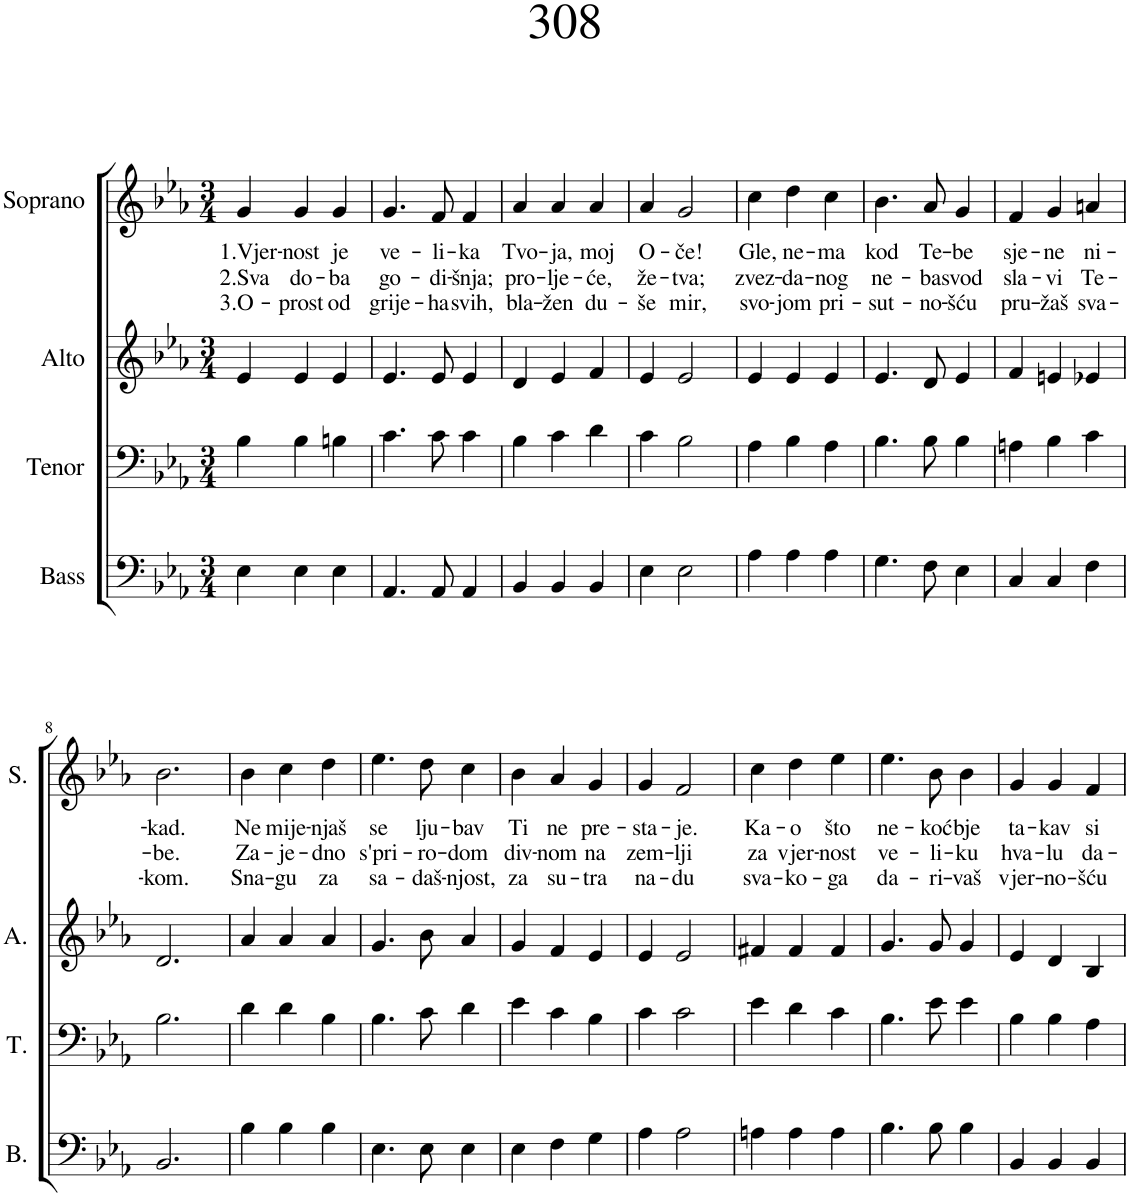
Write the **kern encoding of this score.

**kern	**kern	**kern	**kern	**text	**text	**text
*part4	*part3	*part2	*part1	*part1	*part1	*part1
*staff4	*staff3	*staff2	*staff1	*staff1	*staff1	*staff1
*I"Bass	*I"Tenor	*I"Alto	*I"Soprano	*	*	*
*I'B.	*I'T.	*I'A.	*I'S.	*	*	*
*clefF4	*clefF4	*clefG2	*clefG2	*	*	*
*k[b-e-a-]	*k[b-e-a-]	*k[b-e-a-]	*k[b-e-a-]	*	*	*
*M3/4	*M3/4	*M3/4	*M3/4	*	*	*
=1	=1	=1	=1	=1	=1	=1
!	!	!	!	!LO:LY:b	!LO:LY:b	!LO:LY:b
4E-\	4B-\	4e-/	4g/	1.Vjer-	2.Sva	3.O-
!	!	!	!	!LO:LY:b	!LO:LY:b	!LO:LY:b
4E-\	4B-\	4e-/	4g/	-nost	do-	-prost
!	!	!	!	!LO:LY:b	!LO:LY:b	!LO:LY:b
4E-\	4Bn\	4e-/	4g/	je	-ba	od
=2	=2	=2	=2	=2	=2	=2
!	!	!	!	!LO:LY:b	!LO:LY:b	!LO:LY:b
4.AA-/	4.c\	4.e-/	4.g/	ve-	go-	grije-
!	!	!	!	!LO:LY:b	!LO:LY:b	!LO:LY:b
8AA-/	8c\	8e-/	8f/	-li-	-di-	-ha
!	!	!	!	!LO:LY:b	!LO:LY:b	!LO:LY:b
4AA-/	4c\	4e-/	4f/	-ka	-šnja;	svih,
=3	=3	=3	=3	=3	=3	=3
!	!	!	!	!LO:LY:b	!LO:LY:b	!LO:LY:b
4BB-/	4B-\	4d/	4a-/	Tvo-	pro-	bla-
!	!	!	!	!LO:LY:b	!LO:LY:b	!LO:LY:b
4BB-/	4c\	4e-/	4a-/	-ja,	-lje-	-žen
!	!	!	!	!LO:LY:b	!LO:LY:b	!LO:LY:b
4BB-/	4d\	4f/	4a-/	moj	-će,	du-
=4	=4	=4	=4	=4	=4	=4
!	!	!	!	!LO:LY:b	!LO:LY:b	!LO:LY:b
4E-\	4c\	4e-/	4a-/	O-	že-	-še
!	!	!	!	!LO:LY:b	!LO:LY:b	!LO:LY:b
2E-\	2B-\	2e-/	2g/	-če!	-tva;	mir,
=5	=5	=5	=5	=5	=5	=5
!	!	!	!	!LO:LY:b	!LO:LY:b	!LO:LY:b
4A-\	4A-\	4e-/	4cc\	Gle,	zvez-	svo-
!	!	!	!	!LO:LY:b	!LO:LY:b	!LO:LY:b
4A-\	4B-\	4e-/	4dd\	ne-	-da-	-jom
!	!	!	!	!LO:LY:b	!LO:LY:b	!LO:LY:b
4A-\	4A-\	4e-/	4cc\	-ma	-nog	pri-
=6	=6	=6	=6	=6	=6	=6
!	!	!	!	!LO:LY:b	!LO:LY:b	!LO:LY:b
4.G\	4.B-\	4.e-/	4.b-\	kod	ne-	-sut-
!	!	!	!	!LO:LY:b	!LO:LY:b	!LO:LY:b
8F\	8B-\	8d/	8a-/	Te-	-ba	-no-
!	!	!	!	!LO:LY:b	!LO:LY:b	!LO:LY:b
4E-\	4B-\	4e-/	4g/	-be	svod	-šću
=7	=7	=7	=7	=7	=7	=7
!	!	!	!	!LO:LY:b	!LO:LY:b	!LO:LY:b
4C/	4An\	4f/	4f/	sje-	sla-	pru-
!	!	!	!	!LO:LY:b	!LO:LY:b	!LO:LY:b
4C/	4B-\	4en/	4g/	-ne	-vi	-žaš
!	!	!	!	!LO:LY:b	!LO:LY:b	!LO:LY:b
4F\	4c\	4e-X/	4an/	ni-	Te-	sva-
!!LO:LB:g=z
=8	=8	=8	=8	=8	=8	=8
!	!	!	!	!LO:LY:b	!LO:LY:b	!LO:LY:b
2.BB-/	2.B-\	2.d/	2.b-\	-kad.	-be.	-kom.
=9	=9	=9	=9	=9	=9	=9
!	!	!	!	!LO:LY:b	!LO:LY:b	!LO:LY:b
4B-\	4d\	4a-/	4b-\	Ne	Za-	Sna-
!	!	!	!	!LO:LY:b	!LO:LY:b	!LO:LY:b
4B-\	4d\	4a-/	4cc\	mije-	-je-	-gu
!	!	!	!	!LO:LY:b	!LO:LY:b	!LO:LY:b
4B-\	4B-\	4a-/	4dd\	-njaš	-dno	za
=10	=10	=10	=10	=10	=10	=10
!	!	!	!	!LO:LY:b	!LO:LY:b	!LO:LY:b
4.E-\	4.B-\	4.g/	4.ee-\	se	s'pri-	sa-
!	!	!	!	!LO:LY:b	!LO:LY:b	!LO:LY:b
8E-\	8c\	8b-\	8dd\	lju-	-ro-	-daš-
!	!	!	!	!LO:LY:b	!LO:LY:b	!LO:LY:b
4E-\	4d\	4a-/	4cc\	-bav	-dom	-njost,
=11	=11	=11	=11	=11	=11	=11
!	!	!	!	!LO:LY:b	!LO:LY:b	!LO:LY:b
4E-\	4e-\	4g/	4b-\	Ti	div-	za
!	!	!	!	!LO:LY:b	!LO:LY:b	!LO:LY:b
4F\	4c\	4f/	4a-/	ne	-nom	su-
!	!	!	!	!LO:LY:b	!LO:LY:b	!LO:LY:b
4G\	4B-\	4e-/	4g/	pre-	na	-tra
=12	=12	=12	=12	=12	=12	=12
!	!	!	!	!LO:LY:b	!LO:LY:b	!LO:LY:b
4A-\	4c\	4e-/	4g/	-sta-	zem-	na-
!	!	!	!	!LO:LY:b	!LO:LY:b	!LO:LY:b
2A-\	2c\	2e-/	2f/	-je.	-lji	-du
=13	=13	=13	=13	=13	=13	=13
!	!	!	!	!LO:LY:b	!LO:LY:b	!LO:LY:b
4An\	4e-\	4f#X/	4cc\	Ka-	za	sva-
!	!	!	!	!LO:LY:b	!LO:LY:b	!LO:LY:b
4A\	4d\	4f#/	4dd\	-o	vjer-	-ko-
!	!	!	!	!LO:LY:b	!LO:LY:b	!LO:LY:b
4A\	4c\	4f#/	4ee-\	što	-nost	-ga
=14	=14	=14	=14	=14	=14	=14
!	!	!	!	!LO:LY:b	!LO:LY:b	!LO:LY:b
4.B-\	4.B-\	4.g/	4.ee-\	ne-	ve-	da-
!	!	!	!	!LO:LY:b	!LO:LY:b	!LO:LY:b
8B-\	8e-\	8g/	8b-\	-koć	-li-	-ri-
!	!	!	!	!LO:LY:b	!LO:LY:b	!LO:LY:b
4B-\	4e-\	4g/	4b-\	bje	-ku	-vaš
=15	=15	=15	=15	=15	=15	=15
!	!	!	!	!LO:LY:b	!LO:LY:b	!LO:LY:b
4BB-/	4B-\	4e-/	4g/	ta-	hva-	vjer-
!	!	!	!	!LO:LY:b	!LO:LY:b	!LO:LY:b
4BB-/	4B-\	4d/	4g/	-kav	-lu	-no-
!	!	!	!	!LO:LY:b	!LO:LY:b	!LO:LY:b
4BB-/	4A-\	4B-/	4f/	si	da-	-šću
=	=	=	=	=	=	=
*-	*-	*-	*-	*-	*-	*-
